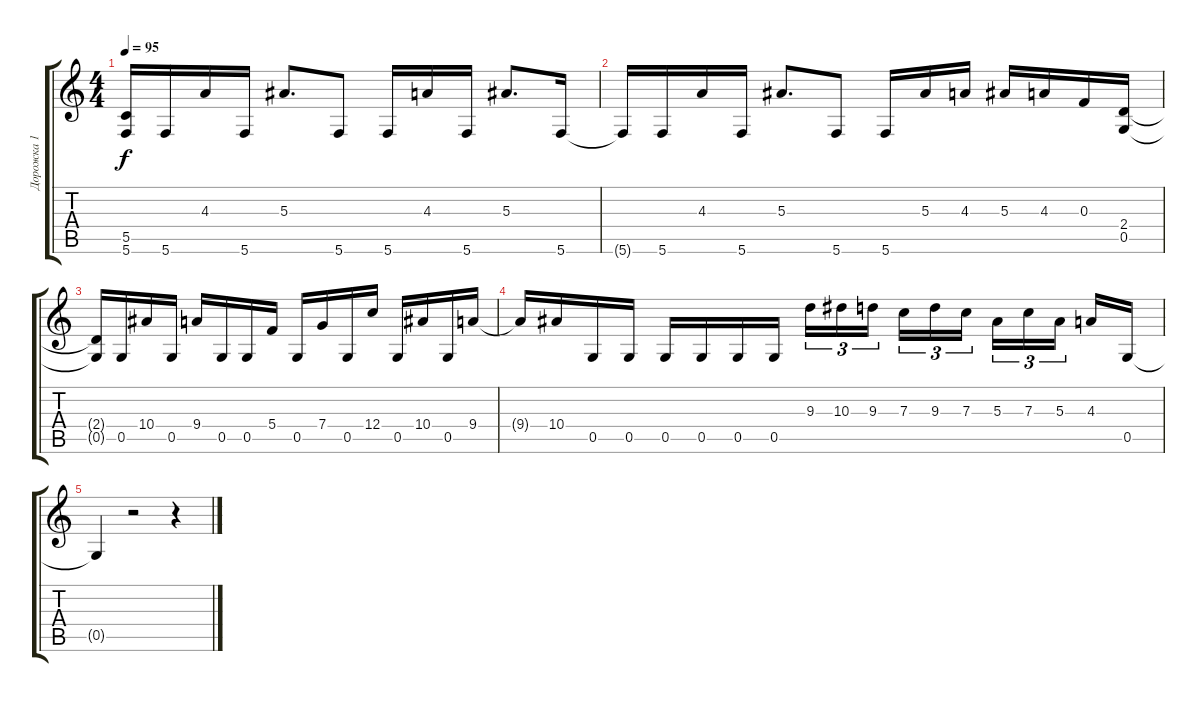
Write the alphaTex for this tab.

\track ("Дорожка 1" "Дорожка 1") {instrument overdrivenguitar}
\staff {score tabs}
\tuning (D4 A3 F3 C3 G2 C2) {hide}
\ts (4 4)
\tempo 95
\clef g2
\ks c
(5.5{t} 5.6{t}).16{dy f} 5.6.16 4.3.16 5.6.16 5.3.8{d} 5.6.8 5.6.16 4.3.16 5.6.16 5.3.8{d} 5.6.16 |
5.6{t}.16 5.6.16 4.3.16 5.6.16 5.3.8{d} 5.6.8 5.6.16 5.3.16 4.3.16 5.3.16 4.3.16 0.3.16 (2.4 0.5).16 |
(2.4{t} 0.5{t}).16 0.5.16 10.4.16 0.5.16 9.4.16 0.5.16 0.5.16 5.4.16 0.5.16 7.4.16 0.5.16 12.4.16 0.5.16 10.4.16 0.5.16 9.4.16 |
9.4{t}.16 10.4.16 0.5.16 0.5.16 0.5.16 0.5.16 0.5.16 0.5.16 9.3.16{tu (3 2)} 10.3.16{tu (3 2)} 9.3.16{tu (3 2) beam splitsecondary} 7.3.16{tu (3 2)} 9.3.16{tu (3 2)} 7.3.16{tu (3 2)} 5.3.16{tu (3 2)} 7.3.16{tu (3 2)} 5.3.16{tu (3 2) beam splitsecondary} 4.3.16 0.5.16 |
0.5{t}.4 r.2 r.4
